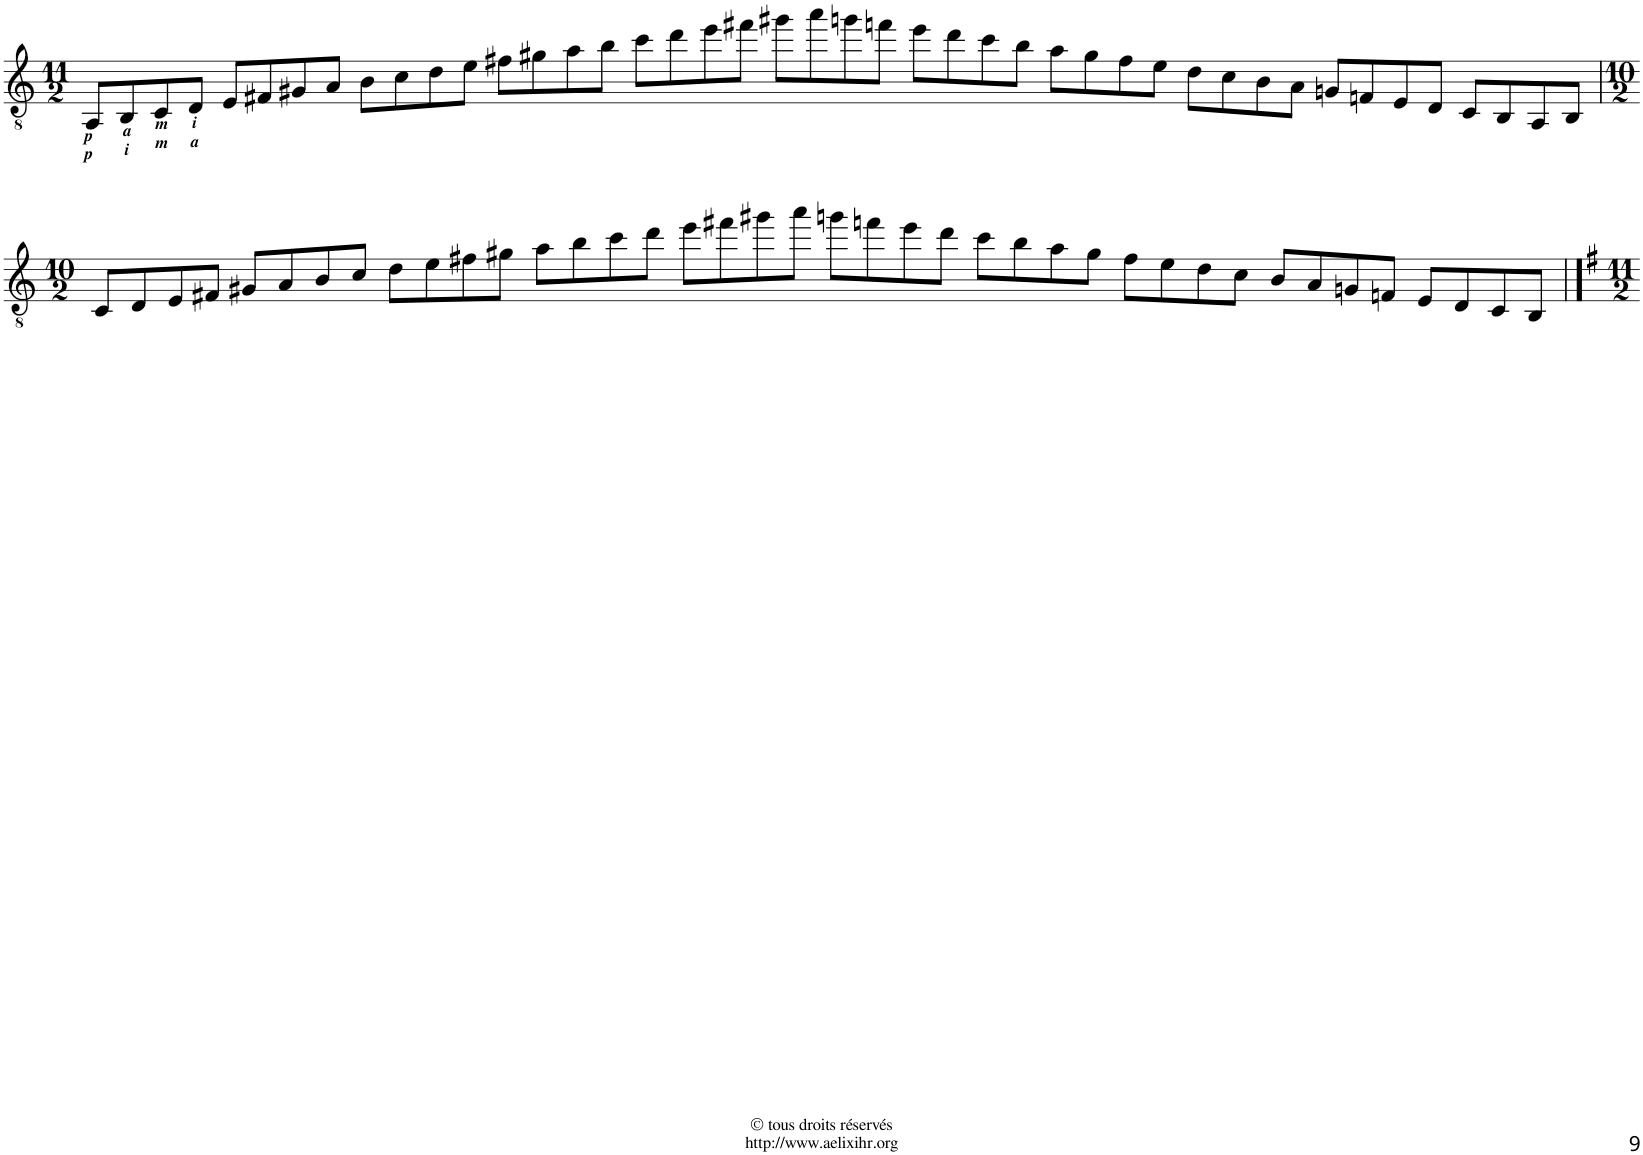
**kern
*part1
*staff1
*I"gt
!!LO:PB:g=z
*clefGv2
*k[]
*M11/2
=19
8AA/L
8BB/
8C/
8D/J
8E/L
8F#X/
8G#X/
8A/J
8B\L
8c\
8d\
8e\J
8f#X\L
8g#X\
8a\
8b\J
8cc\L
8dd\
8ee\
8ff#X\J
8gg#X\L
8aa\
8ggn\
8ffn\J
8ee\L
8dd\
8cc\
8b\J
8a\L
8g#\
8f#\
8e\J
8d\L
8c\
8B\
8A\J
8Gn/L
8Fn/
8E/
8D/J
8C/L
8BB/
8AA/
8BB/J
!!LO:LB:g=z
=20
*M10/2
8C/L
8D/
8E/
8F#X/J
8G#X/L
8A/
8B/
8c/J
8d\L
8e\
8f#X\
8g#X\J
8a\L
8b\
8cc\
8dd\J
8ee\L
8ff#X\
8gg#X\
8aa\J
8ggn\L
8ffn\
8ee\
8dd\J
8cc\L
8b\
8a\
8g#\J
8f#\L
8e\
8d\
8c\J
8B/L
8A/
8Gn/
8Fn/J
8E/L
8D/
8C/
8BB/J
==
*-
